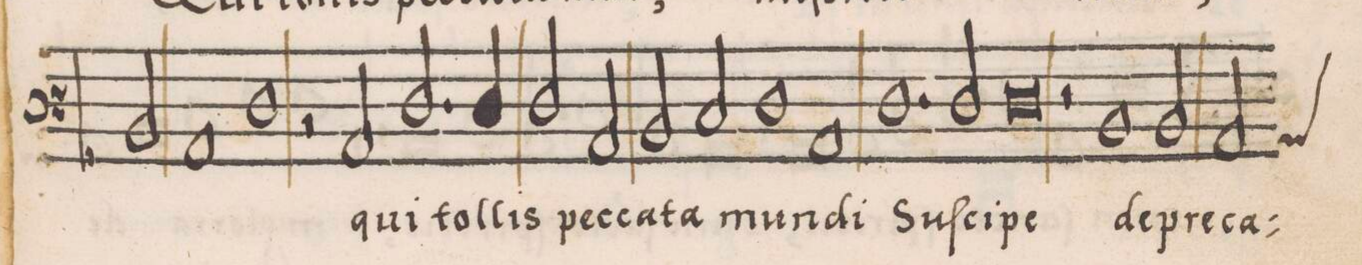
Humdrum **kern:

**kern	**text
*I"BASSVS	*
*clefF3	*
*k[b-]	*
*met(C|)	*
*M2/1	*
2D/	.
1C/	.
=71-	=71-
1F\	.
2r	.
2C/	qui
=72-	=72-
2.F/	tol-
4F/	-lis
2F/	pec-
2C/	-ca-
=73-	=73-
2D/	.
2E/	-ta
1F\	mun-
=74-	=74-
1C/	-di
1.F\	Su-
=75-	=75-
2F/	-ſci-
0F\	-pe
=76-	=76-
2r	.
1D/	de-
=77-	=77-
2D/	-pre-
*custos:C	*
2C/	-ca-
*-	*-
